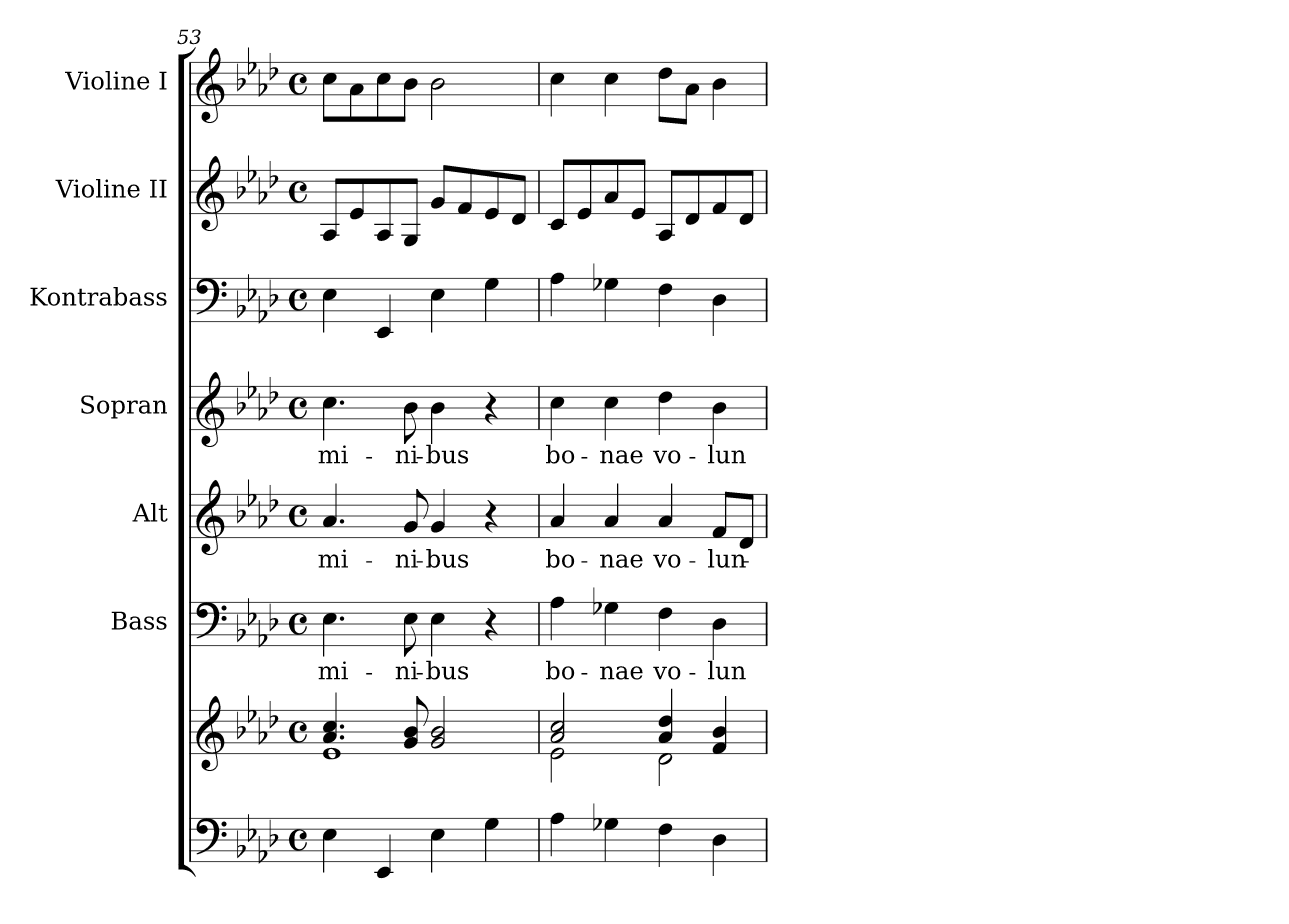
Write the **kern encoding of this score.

**kern	**kern	**kern	**text	**kern	**text	**kern	**text	**kern	**kern	**kern
*part7	*part7	*part6	*part6	*part5	*part5	*part4	*part4	*part3	*part2	*part1
*staff8	*staff7	*staff6	*staff6	*staff5	*staff5	*staff4	*staff4	*staff3	*staff2	*staff1
*	*	*I"Bass	*	*I"Alt	*	*I"Sopran	*	*I"Kontrabass	*I"Violine II	*I"Violine I
*	*	*I'B.	*	*I'A.	*	*I'S.	*	*I'Kb.	*I'Vl. II	*I'Vl. I
*clefF4	*clefG2	*clefF4	*	*clefG2	*	*clefG2	*	*clefF4	*clefG2	*clefG2
*	*	*	*	*	*	*	*	*ITrd7c12	*	*
*k[b-e-a-d-]	*k[b-e-a-d-]	*k[b-e-a-d-]	*	*k[b-e-a-d-]	*	*k[b-e-a-d-]	*	*k[b-e-a-d-]	*k[b-e-a-d-]	*k[b-e-a-d-]
*A-:	*A-:	*A-:	*	*A-:	*	*A-:	*	*A-:	*A-:	*A-:
*M4/4	*M4/4	*M4/4	*	*M4/4	*	*M4/4	*	*M4/4	*M4/4	*M4/4
*met(c)	*met(c)	*met(c)	*	*met(c)	*	*met(c)	*	*met(c)	*met(c)	*met(c)
=53	=53	=53	=53	=53	=53	=53	=53	=53	=53	=53
*	*^	*	*	*	*	*	*	*	*	*
!	!	!	!	!LO:LY:b	!	!LO:LY:b	!	!LO:LY:b	!	!	!
4E-\	4.a-/ 4.cc/	1e-	4.E-\	-mi-	4.a-/	-mi-	4.cc\	-mi-	4EE-\	8A-/L	8cc\L
.	.	.	.	.	.	.	.	.	.	8e-/	8a-\
4EE-/	.	.	.	.	.	.	.	.	4EEE-/	8A-/	8cc\
!	!	!	!	!LO:LY:b	!	!LO:LY:b	!	!LO:LY:b	!	!	!
.	8g/ 8b-/	.	8E-\	-ni-	8g/	-ni-	8b-\	-ni-	.	8G/J	8b-\J
!	!	!	!	!LO:LY:b	!	!LO:LY:b	!	!LO:LY:b	!	!	!
4E-\	2g/ 2b-/	.	4E-\	-bus	4g/	-bus	4b-\	-bus	4EE-\	8g/L	2b-\
.	.	.	.	.	.	.	.	.	.	8f/	.
4G\	.	.	4r	.	4r	.	4r	.	4GG\	8e-/	.
.	.	.	.	.	.	.	.	.	.	8d-/J	.
=54	=54	=54	=54	=54	=54	=54	=54	=54	=54	=54	=54
!	!	!	!	!LO:LY:b	!	!LO:LY:b	!	!LO:LY:b	!	!	!
4A-\	2a-/ 2cc/	2e-\	4A-\	bo-	4a-/	bo-	4cc\	bo-	4AA-\	8c/L	4cc\
.	.	.	.	.	.	.	.	.	.	8e-/	.
!	!	!	!	!LO:LY:b	!	!LO:LY:b	!	!LO:LY:b	!	!	!
4G-X\	.	.	4G-X\	-nae	4a-/	-nae	4cc\	-nae	4GG-X\	8a-/	4cc\
.	.	.	.	.	.	.	.	.	.	8e-/J	.
!	!	!	!	!LO:LY:b	!	!LO:LY:b	!	!LO:LY:b	!	!	!
4F\	4a-/ 4dd-/	2d-\	4F\	vo-	4a-/	vo-	4dd-\	vo-	4FF\	8A-/L	8dd-\L
.	.	.	.	.	.	.	.	.	.	8d-/	8a-\J
!	!	!	!	!LO:LY:b	!	!LO:LY:b	!	!LO:LY:b	!	!	!
4D-\	4f/ 4b-/	.	4D-\	-lun-	8f/L	-lun-	4b-\	-lun-	4DD-\	8f/	4b-\
.	.	.	.	.	8d-/J	.	.	.	.	8d-/J	.
*	*v	*v	*	*	*	*	*	*	*	*	*
=	=	=	=	=	=	=	=	=	=	=
*-	*-	*-	*-	*-	*-	*-	*-	*-	*-	*-
